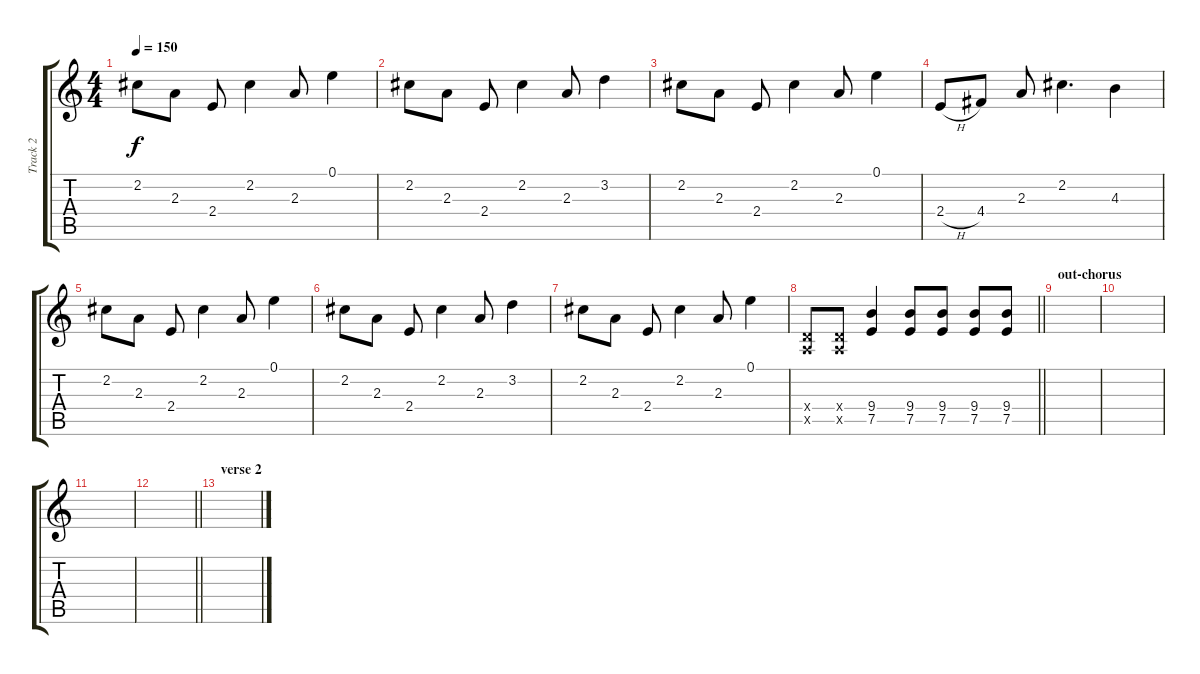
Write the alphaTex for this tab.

\track ("Track 2" "Track 2") {instrument acousticguitarsteel}
\staff {score tabs}
\tuning (E4 B3 G3 D3 A2 E2) {hide}
\ts (4 4)
\tempo 150
\clef g2
\ks c
2.2.8{dy f} 2.3.8 2.4.8 2.2.4 2.3.8 0.1.4 |
2.2.8 2.3.8 2.4.8 2.2.4 2.3.8 3.2.4 |
2.2.8 2.3.8 2.4.8 2.2.4 2.3.8 0.1.4 |
2.4{h}.8 4.4.8 2.3.8 2.2.4{d} 4.3.4 |
2.2.8 2.3.8 2.4.8 2.2.4 2.3.8 0.1.4 |
2.2.8 2.3.8 2.4.8 2.2.4 2.3.8 3.2.4 |
2.2.8 2.3.8 2.4.8 2.2.4 2.3.8 0.1.4 |
\barLineRight lightlight
(0.4{x} 0.5{x}).8 (0.4{x} 0.5{x}).8 (9.4 7.5).4 (9.4 7.5).8 (9.4 7.5).8 (9.4 7.5).8 (9.4 7.5).8 |
\section ("" "out-chorus")
|
|
|
\barLineRight lightlight
|
\section ("" "verse 2")
